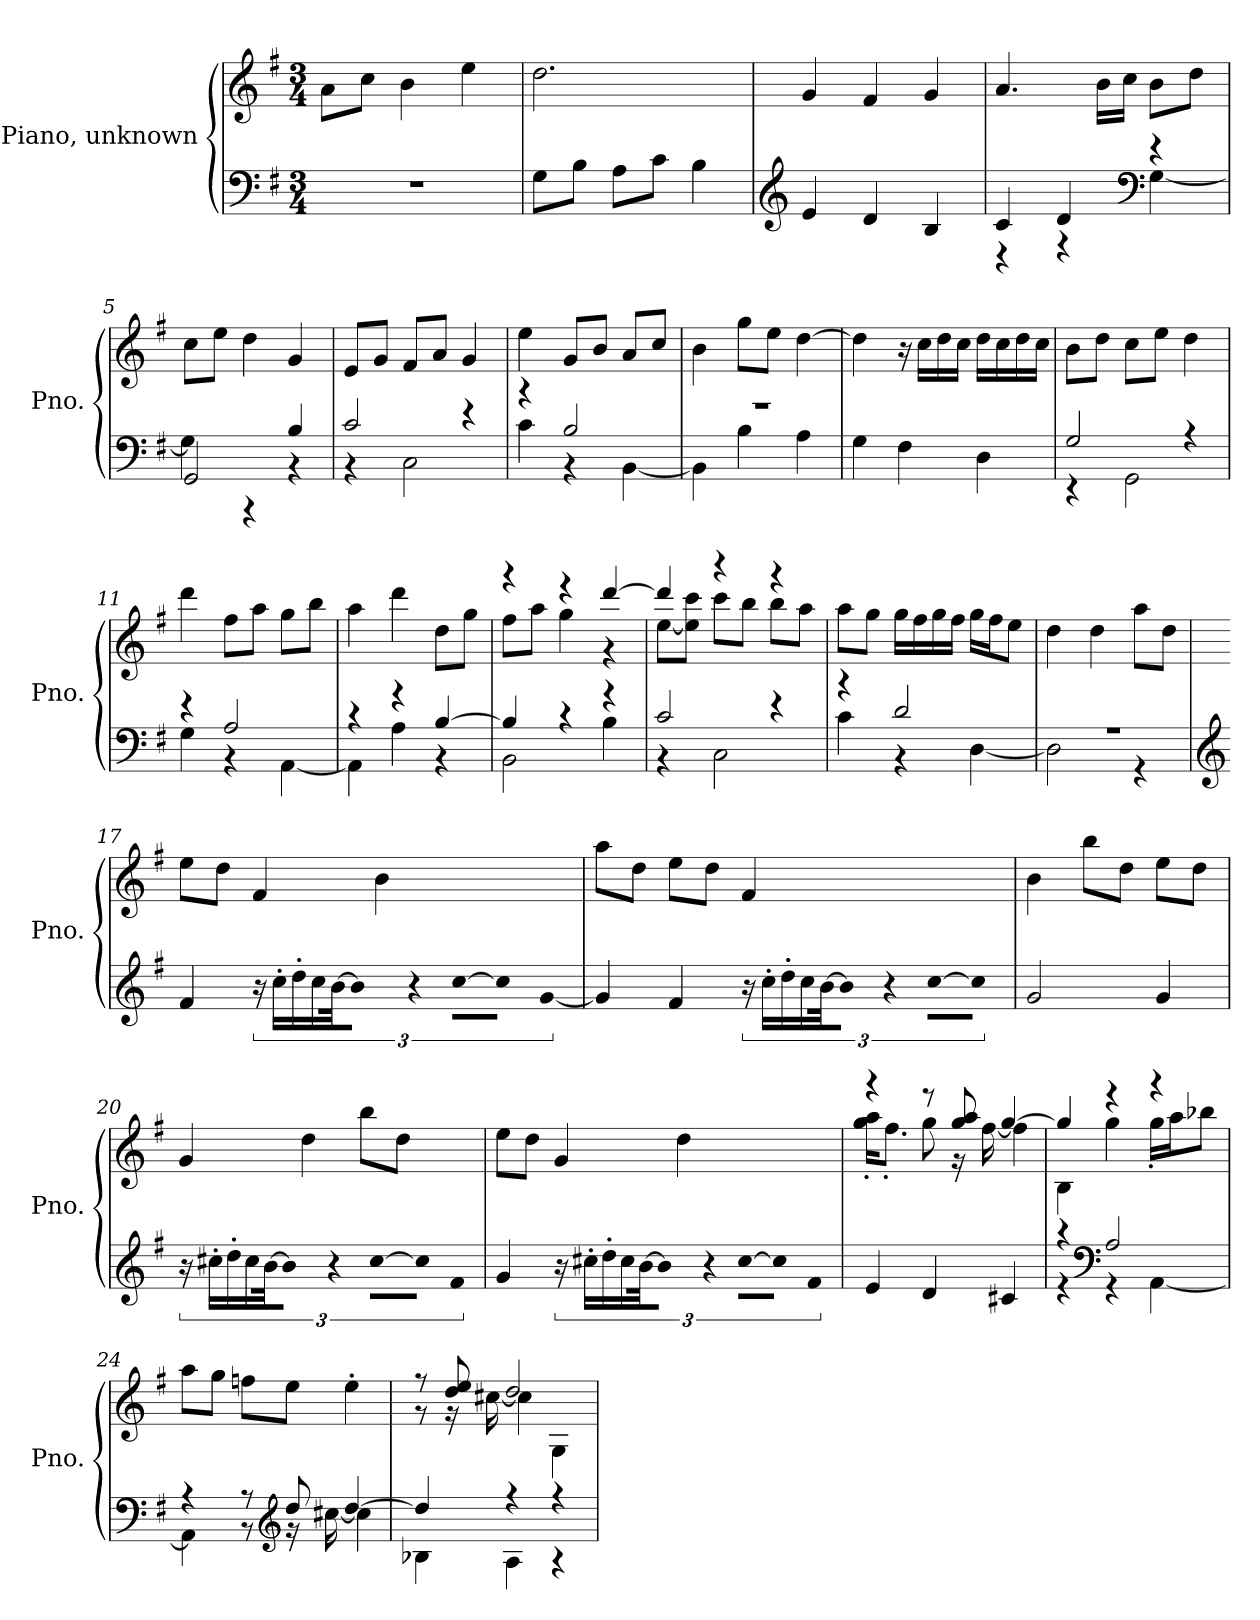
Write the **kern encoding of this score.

**kern	**kern
*part1	*part1
*staff2	*staff1
*I"Piano, unknown	*
*I'Pno.	*
*clefF4	*clefG2
*k[f#]	*k[f#]
*M3/4	*M3/4
*MM160	*MM160
=1	=1
2.r	8a\L
.	8cc\J
.	4b\
.	4ee\
=2	=2
8G\L	2.dd\
8B\J	.
8A\L	.
8c\J	.
4B\	.
=3	=3
*clefG2	*
4e/	4g/
4d/	4f#/
4B/	4g/
=4	=4
*^	*
4c/	4r	4.a/
4d/	4r	.
.	.	16b\LL
.	.	16cc\JJ
*clefF4	*	*
4r	[4G\	8b\L
.	.	8dd\J
=5	=5	=5
2GG/	4G\]	8cc\L
.	.	8ee\J
.	4r	4dd\
4B/	4r	4g/
=6	=6	=6
2c/	4r	8e/L
.	.	8g/J
.	2C\	8f#/L
.	.	8a/J
4r	.	4g/
=7	=7	=7
4r	4c\	4ee\
2B/	4r	8g/L
.	.	8b/J
.	[4BB\	8a/L
.	.	8cc/J
!!LO:LB:g=z
=8	=8	=8
2.r	4BB\]	4b\
.	4B\	8gg\L
.	.	8ee\J
.	4A\	[4dd\
*v	*v	*
=9	=9
4G\	4dd\]
4F#\	16r
.	16cc\LL
.	16dd\
.	16cc\JJ
4D\	16dd\LL
.	16cc\
.	16dd\
.	16cc\JJ
=10	=10
*^	*
2G/	4r	8b\L
.	.	8dd\J
.	2GG\	8cc\L
.	.	8ee\J
4r	.	4dd\
=11	=11	=11
4r	4G\	4ddd\
2A/	4r	8ff#\L
.	.	8aa\J
.	[4AA\	8gg\L
.	.	8bb\J
=12	=12	=12
4r	4AA\]	4aa\
4r	4A\	4ddd\
[4B/	4r	8dd\L
.	.	8gg\J
=13	=13	=13
*	*	*^
4B/]	2BB\	4r	8ff#\L
.	.	.	8aa\J
4r	.	4r	4gg\
4r	4B\	[4ddd/	4r
!!LO:LB:g=z	!!
=14	=14	=14	=14
2c/	4r	4ddd/]	[8ee\L
.	.	.	8ee\] 8ccc\J
.	2C\	4r	8ccc\L
.	.	.	8bb\J
4r	.	4r	8bb\L
.	.	.	8aa\J
*	*	*v	*v
=15	=15	=15
4r	4c\	8aa\L
.	.	8gg\J
2d/	4r	16gg\LL
.	.	16ff#\
.	.	16gg\
.	.	16ff#\JJ
.	[4D\	16gg\LL
.	.	16ff#\J
.	.	8ee\J
=16	=16	=16
2.r	2D\]	4dd\
.	.	4dd\
.	4r	8aa\L
.	.	8dd\J
*v	*v	*
=17	=17
*clefG2	*
4f#/	8ee\L
.	8dd\J
24r	4f#/
24cc'\LL	.
24dd'\	.
*Xbrackettup	*
24cc\	.
[48b\L	.
64b\JJJk]	.
128r	.
[128cc\KKLLL	.
32cc\JJJ]	.
[4g/	4b\
!!LO:LB:g=z
=18	=18
4g/]	8aa\L
.	8dd\J
4f#/	8ee\L
.	8dd\J
*brackettup	*
24r	4f#/
24cc'\LL	.
24dd'\	.
*Xbrackettup	*
24cc\	.
[48b\L	.
64b\JJJk]	.
128r	.
[128cc\KKLLL	.
32cc\JJJ]	.
=19	=19
2g/	4b\
.	8bb\L
.	8dd\J
4g/	8ee\L
.	8dd\J
=20	=20
*brackettup	*
24r	4g/
24cc#X'\LL	.
24dd'\	.
*Xbrackettup	*
24cc#\	.
[48b\L	.
64b\JJJk]	.
128r	.
[128cc#\KKLLL	.
32cc#\JJJ]	.
2f#/	4dd\
.	8bb\L
.	8dd\J
=21	=21
4g/	8ee\L
.	8dd\J
*brackettup	*
24r	4g/
24cc#X'\LL	.
24dd'\	.
*Xbrackettup	*
24cc#\	.
[48b\L	.
64b\JJJk]	.
128r	.
[128cc#\KKLLL	.
32cc#\JJJ]	.
4f#/	4dd\
!!LO:LB:g=z
=22	=22
*	*^
4e/	4r	16gg\' 16aa\'KL
.	.	8.ff#'\J
4d/	8r	8gg\
.	8gg/ 8aa/	16r
.	.	[16ff#\
4c#X/	[4gg/	4ff#\]
=23	=23	=23
*^	*	*
4r	4r	4gg/]	4B\
*clefF4	*	*	*
2A/	4r	4r	4gg\
.	[4AA\	4r	16gg'\LL
.	.	.	16aa\J
.	.	.	8bb-X\J
*	*	*v	*v
=24	=24	=24
4r	4AA\]	8aa\L
.	.	8gg\J
8r	8r	8ffn\L
*clefG2	*	*
8dd/	16r	8ee\J
.	[16cc#X\	.
[4dd/	4cc#\]	4ee'\
=25	=25	=25
*	*	*^
4dd/]	4B-X\	8r	8r
.	.	8dd/ 8ee/	16r
.	.	.	[16cc#X\
4r	4A\	2dd/	4cc#\]
4r	4r	.	4G\
*v	*v	*	*
*	*v	*v
=	=
*-	*-
